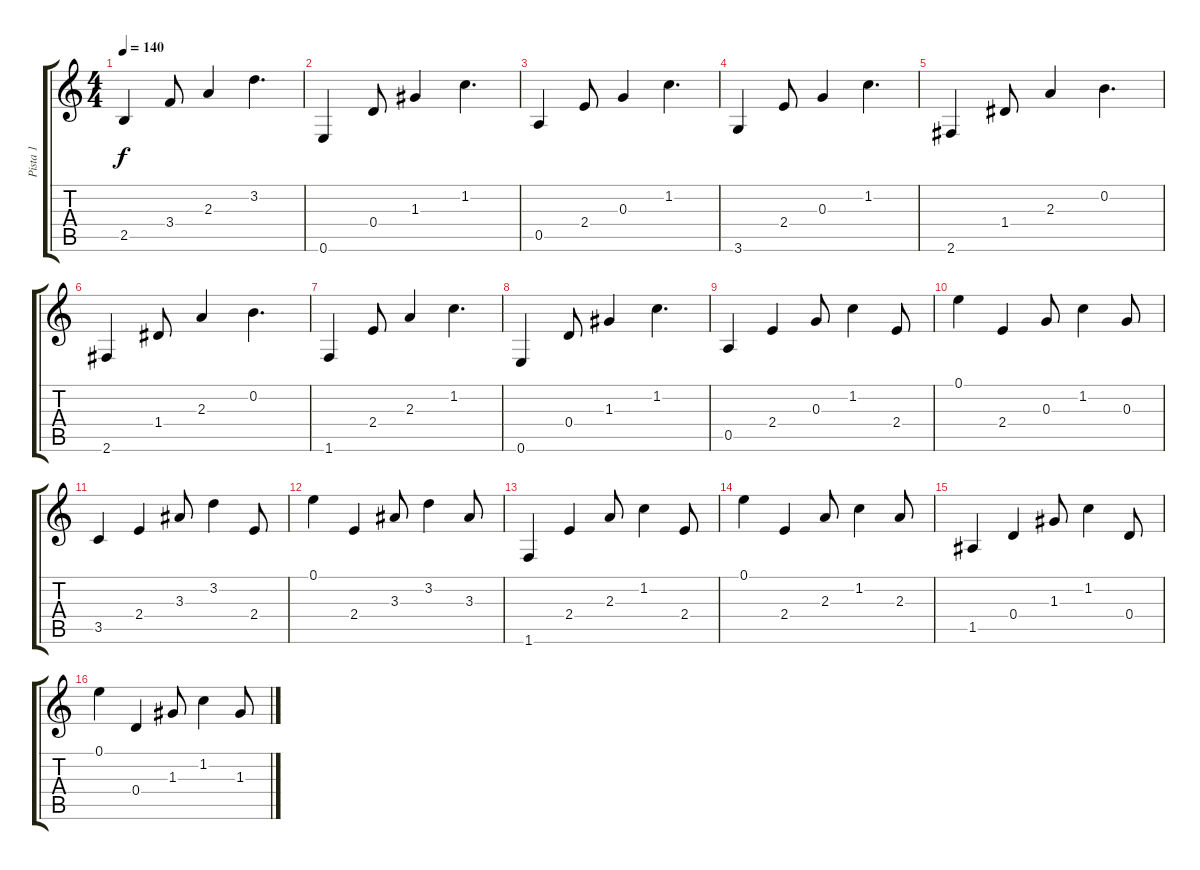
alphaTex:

\track ("Pista 1" "Pista 1") {instrument acousticguitarsteel}
\staff {score tabs}
\tuning (E4 B3 G3 D3 A2 E2) {hide}
\ts (4 4)
\tempo 140
\clef g2
\ks c
2.5.4{dy f} 3.4.8 2.3.4 3.2.4{d} |
0.6.4 0.4.8 1.3.4 1.2.4{d} |
0.5.4 2.4.8 0.3.4 1.2.4{d} |
3.6.4 2.4.8 0.3.4 1.2.4{d} |
2.6.4 1.4.8 2.3.4 0.2.4{d} |
2.6.4 1.4.8 2.3.4 0.2.4{d} |
1.6.4 2.4.8 2.3.4 1.2.4{d} |
0.6.4 0.4.8 1.3.4 1.2.4{d} |
0.5.4 2.4.4 0.3.8 1.2.4 2.4.8 |
0.1.4 2.4.4 0.3.8 1.2.4 0.3.8 |
3.5.4 2.4.4 3.3.8 3.2.4 2.4.8 |
0.1.4 2.4.4 3.3.8 3.2.4 3.3.8 |
1.6.4 2.4.4 2.3.8 1.2.4 2.4.8 |
0.1.4 2.4.4 2.3.8 1.2.4 2.3.8 |
1.5.4 0.4.4 1.3.8 1.2.4 0.4.8 |
0.1.4 0.4.4 1.3.8 1.2.4 1.3.8
